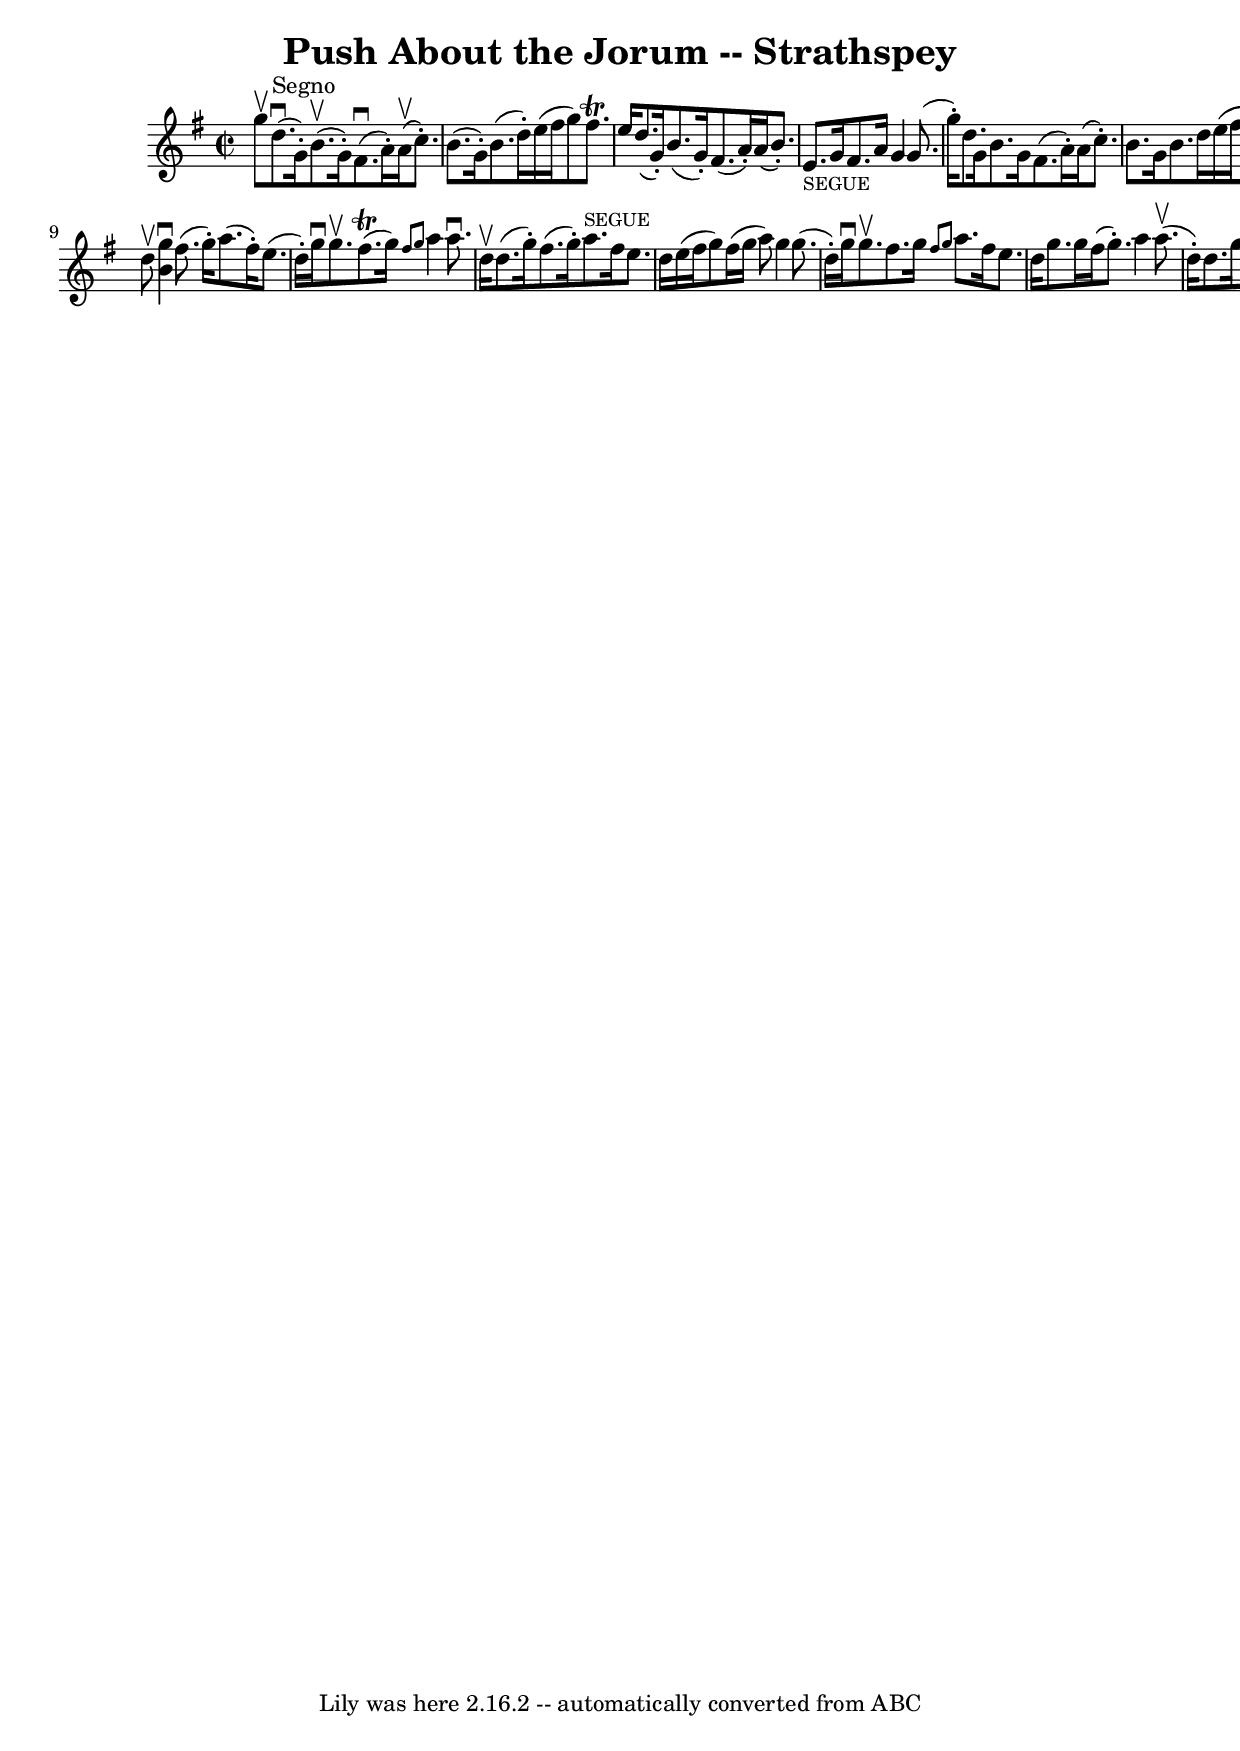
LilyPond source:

\version "2.16.2"
\include "Mammoth.ily"
\header {
  %% book = "Ryan's Mammoth Collection"
  crossRefNumber = "1"
  footnotes = "\\\\161 958"
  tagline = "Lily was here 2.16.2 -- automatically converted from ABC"
  title = "Push About the Jorum -- Strathspey"

}
voicedefault =  {


  \override Staff.TimeSignature #'style = #'C
  \time 2/2 
  \key g \major
  g''8^\upbow   |
  d''8.^"Segno"^\downbow(
  g'16-.) b'8.^\upbow(g'16-.) fis'8.^\downbow(a'16-.)   
  a'16^\upbow(c''8.-.)   |
  b'8. (g'16-.) b'8. (d''16-.) e''16 (fis''16 g''8) fis''8.^\trill e''16    |
  
  d''8. (g'16-.) b'8. (g'16-.) fis'8. (a'16-.) a'16 (
  b'8.-.)   |
  e'8._\segue g'16 fis'8. a'16 g'4 g'8. (g''16-.)   |
  d''8. g'16 b'8. g'16 fis'8. (a'16-.) a'16 (c''8.-.)   |
  b'8. g'16 b'8. d''16    
  e''16 (fis''16 g''8) fis''8. (^\trill e''16)   |
  
  d''8. g'16 b'8. g'16 fis'8. (a'16-.) a'16 (b'8.-.)   
  |
  e'8. g'16 fis'8. a'16 g'4 g'8    \bar "|." d''8^\upbow |
  << b'4^\downbow g''4   >> fis''8. (g''16-.)   
  a''8. (fis''16-.) e''8. (d''16-.)   |
  g''16^\downbow   
  g''8.^\upbow fis''8. (^\trill g''16) \grace { fis''8 g''8  
					      }   
  a''4 a''8.^\downbow d''16^\upbow   |
  d''8. (g''16-.)   
  fis''8. (g''16-.) a''8.^\segue fis''16 e''8. d''16    
  |
  e''16 (fis''16 g''8) fis''16 (g''16 a''8) g''4 
  g''8. (d''16-.)   |
  g''16^\downbow g''8.^\upbow   
  fis''8. g''16  \grace { fis''8 g''8  
			} a''8. fis''16 e''8.    
  d''16    |
  g''8. g''16 fis''16 (g''8.-.) a''4 a''8.^\upbow(d''16-.)   |
  d''8. g''16 fis''8. g''16    
  a''8. fis''16 e''8. d''16    |
  e''8. (g''16-.)   
  fis''8. (a''16-.) g''8. (b''16-.) e''8. (g''16-.)   

}

\score{
  <<

    \context Staff="default"
    {
      \voicedefault 
      
    }

  >>
  \layout {
    
  }
  \midi {
  }

}
